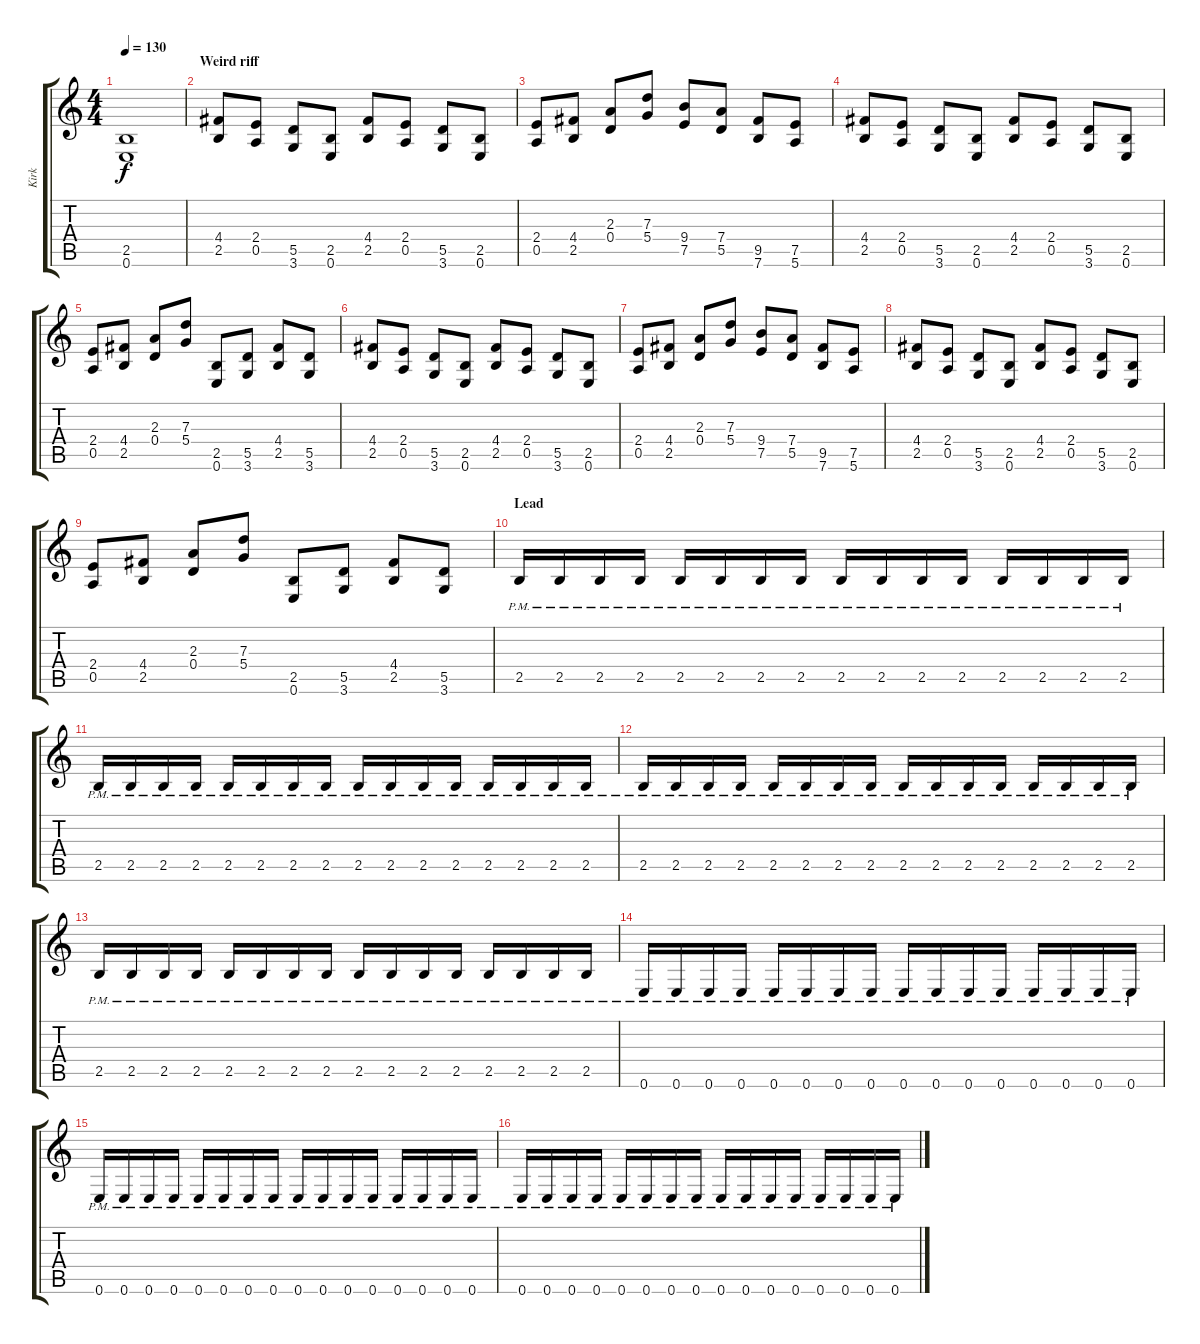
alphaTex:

\track ("Kirk" "Kirk") {instrument overdrivenguitar}
\staff {score tabs}
\tuning (E4 B3 G3 D3 A2 E2) {hide}
\ts (4 4)
\tempo 130
\clef g2
\ks c
(2.5{t} 0.6{t}).1{dy f} |
\section ("" "Weird riff")
(4.4 2.5).8 (2.4 0.5).8 (5.5 3.6).8 (2.5 0.6).8 (4.4 2.5).8 (2.4 0.5).8 (5.5 3.6).8 (2.5 0.6).8 |
(2.4 0.5).8 (4.4 2.5).8 (2.3 0.4).8 (7.3 5.4).8 (9.4 7.5).8 (7.4 5.5).8 (9.5 7.6).8 (7.5 5.6).8 |
(4.4 2.5).8 (2.4 0.5).8 (5.5 3.6).8 (2.5 0.6).8 (4.4 2.5).8 (2.4 0.5).8 (5.5 3.6).8 (2.5 0.6).8 |
(2.4 0.5).8 (4.4 2.5).8 (2.3 0.4).8 (7.3 5.4).8 (2.5 0.6).8 (5.5 3.6).8 (4.4 2.5).8 (5.5 3.6).8 |
(4.4 2.5).8 (2.4 0.5).8 (5.5 3.6).8 (2.5 0.6).8 (4.4 2.5).8 (2.4 0.5).8 (5.5 3.6).8 (2.5 0.6).8 |
(2.4 0.5).8 (4.4 2.5).8 (2.3 0.4).8 (7.3 5.4).8 (9.4 7.5).8 (7.4 5.5).8 (9.5 7.6).8 (7.5 5.6).8 |
(4.4 2.5).8 (2.4 0.5).8 (5.5 3.6).8 (2.5 0.6).8 (4.4 2.5).8 (2.4 0.5).8 (5.5 3.6).8 (2.5 0.6).8 |
(2.4 0.5).8 (4.4 2.5).8 (2.3 0.4).8 (7.3 5.4).8 (2.5 0.6).8 (5.5 3.6).8 (4.4 2.5).8 (5.5 3.6).8 |
\section ("" "Lead")
2.5{pm}.16 2.5{pm}.16 2.5{pm}.16 2.5{pm}.16 2.5{pm}.16 2.5{pm}.16 2.5{pm}.16 2.5{pm}.16 2.5{pm}.16 2.5{pm}.16 2.5{pm}.16 2.5{pm}.16 2.5{pm}.16 2.5{pm}.16 2.5{pm}.16 2.5{pm}.16 |
2.5{pm}.16 2.5{pm}.16 2.5{pm}.16 2.5{pm}.16 2.5{pm}.16 2.5{pm}.16 2.5{pm}.16 2.5{pm}.16 2.5{pm}.16 2.5{pm}.16 2.5{pm}.16 2.5{pm}.16 2.5{pm}.16 2.5{pm}.16 2.5{pm}.16 2.5{pm}.16 |
2.5{pm}.16 2.5{pm}.16 2.5{pm}.16 2.5{pm}.16 2.5{pm}.16 2.5{pm}.16 2.5{pm}.16 2.5{pm}.16 2.5{pm}.16 2.5{pm}.16 2.5{pm}.16 2.5{pm}.16 2.5{pm}.16 2.5{pm}.16 2.5{pm}.16 2.5{pm}.16 |
2.5{pm}.16 2.5{pm}.16 2.5{pm}.16 2.5{pm}.16 2.5{pm}.16 2.5{pm}.16 2.5{pm}.16 2.5{pm}.16 2.5{pm}.16 2.5{pm}.16 2.5{pm}.16 2.5{pm}.16 2.5{pm}.16 2.5{pm}.16 2.5{pm}.16 2.5{pm}.16 |
0.6{pm}.16 0.6{pm}.16 0.6{pm}.16 0.6{pm}.16 0.6{pm}.16 0.6{pm}.16 0.6{pm}.16 0.6{pm}.16 0.6{pm}.16 0.6{pm}.16 0.6{pm}.16 0.6{pm}.16 0.6{pm}.16 0.6{pm}.16 0.6{pm}.16 0.6{pm}.16 |
0.6{pm}.16 0.6{pm}.16 0.6{pm}.16 0.6{pm}.16 0.6{pm}.16 0.6{pm}.16 0.6{pm}.16 0.6{pm}.16 0.6{pm}.16 0.6{pm}.16 0.6{pm}.16 0.6{pm}.16 0.6{pm}.16 0.6{pm}.16 0.6{pm}.16 0.6{pm}.16 |
0.6{pm}.16 0.6{pm}.16 0.6{pm}.16 0.6{pm}.16 0.6{pm}.16 0.6{pm}.16 0.6{pm}.16 0.6{pm}.16 0.6{pm}.16 0.6{pm}.16 0.6{pm}.16 0.6{pm}.16 0.6{pm}.16 0.6{pm}.16 0.6{pm}.16 0.6{pm}.16
